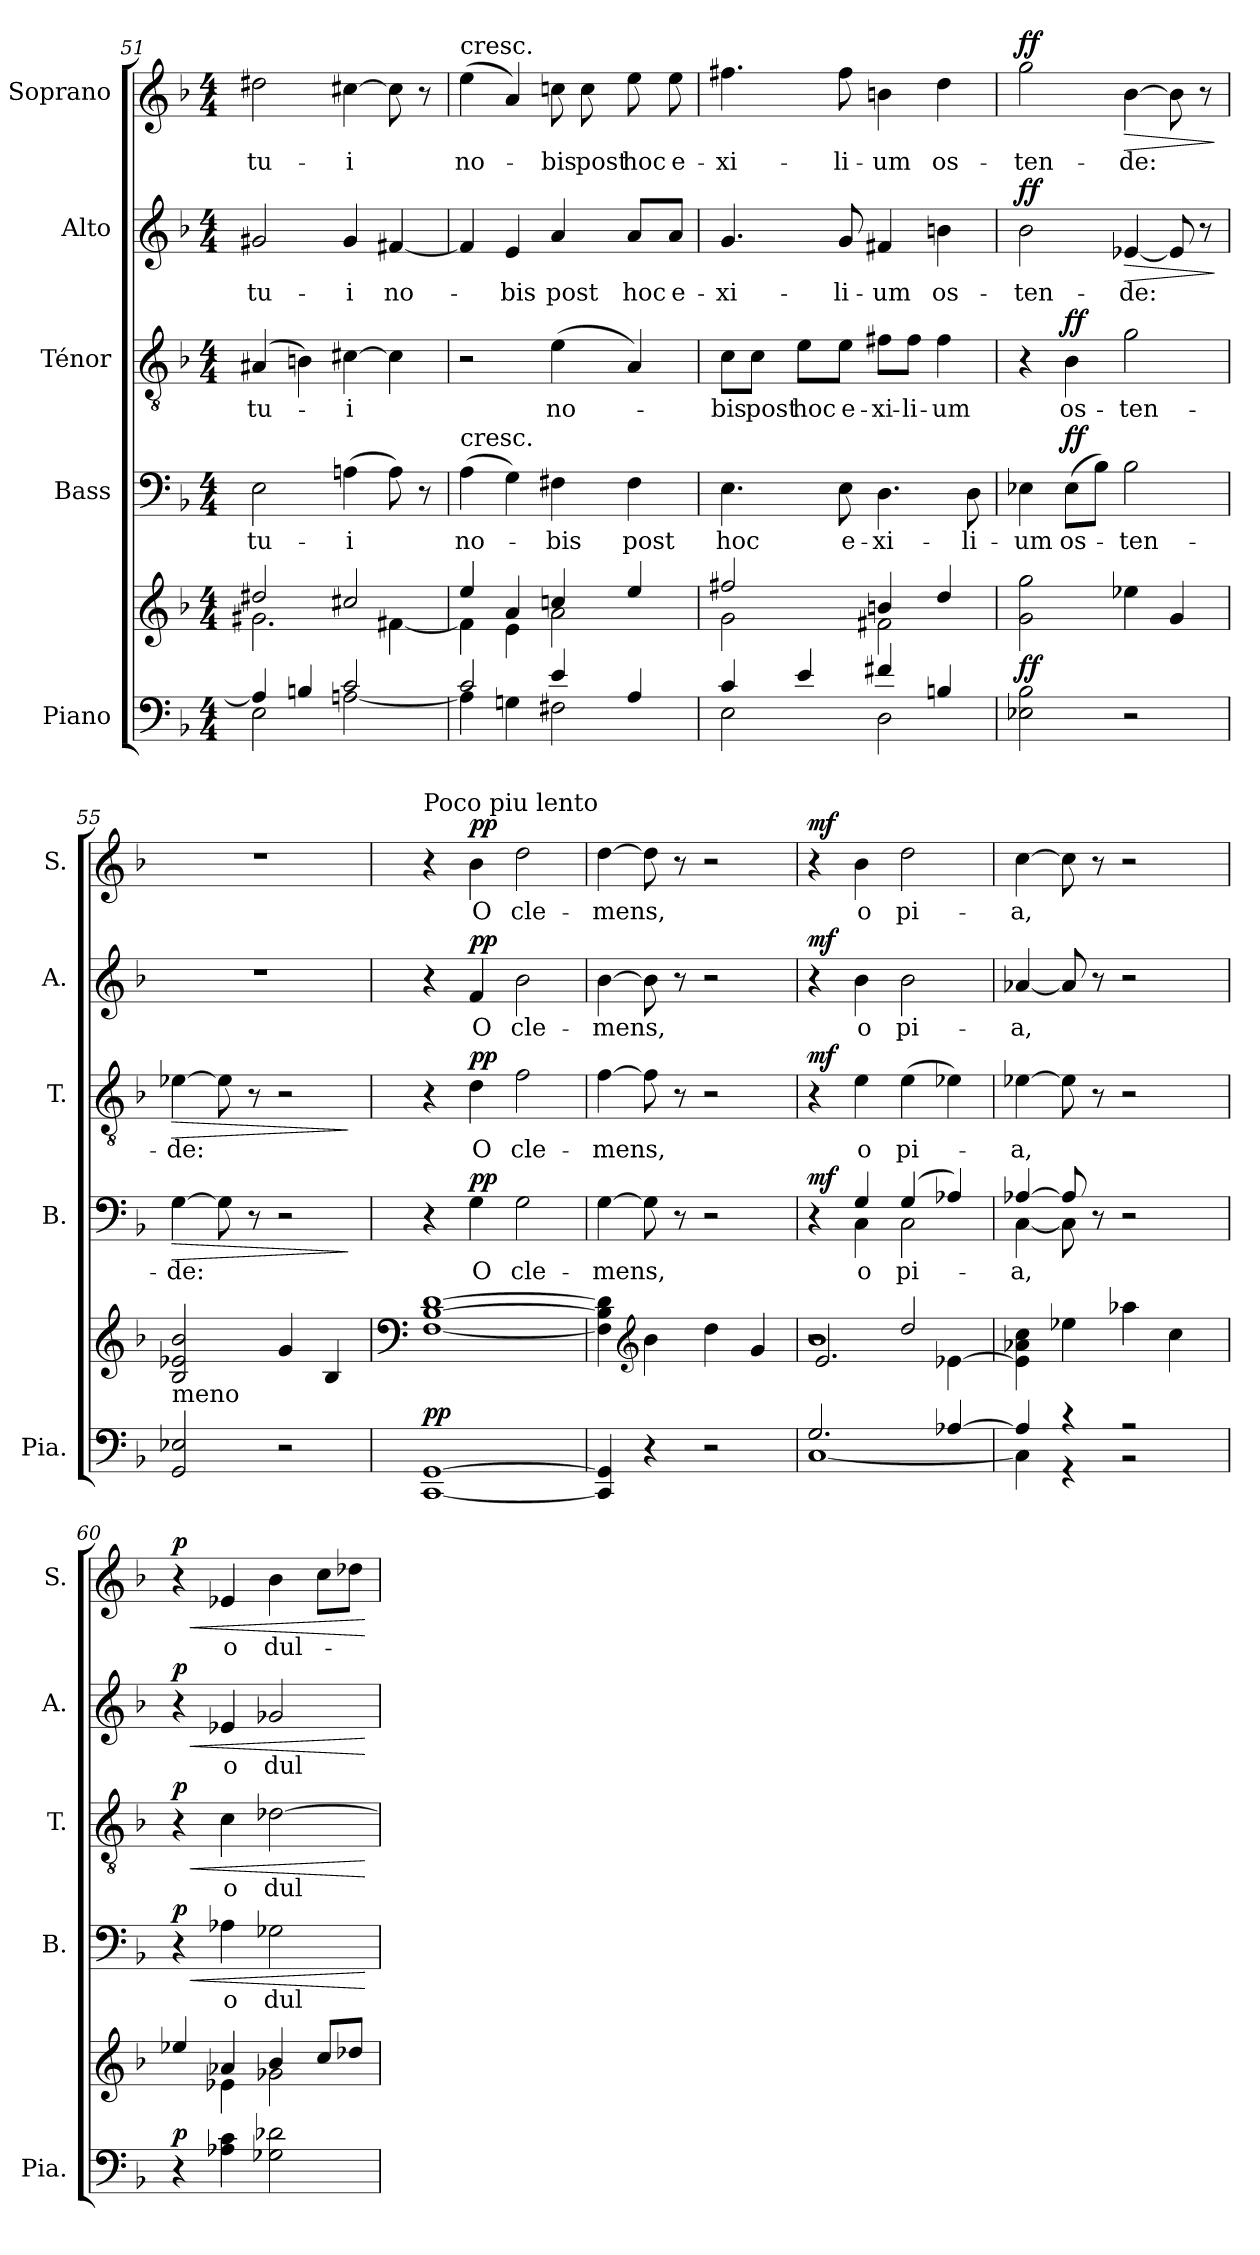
**kern	**kern	**dynam	**kern	**text	**dynam	**kern	**text	**dynam	**kern	**text	**dynam	**kern	**text	**dynam
*part5	*part5	*part5	*part4	*part4	*part4	*part3	*part3	*part3	*part2	*part2	*part2	*part1	*part1	*part1
*staff6	*staff5	*staff5/6	*staff4	*staff4	*staff4	*staff3	*staff3	*staff3	*staff2	*staff2	*staff2	*staff1	*staff1	*staff1
*I"Piano	*	*	*I"Bass	*	*	*I"Ténor	*	*	*I"Alto	*	*	*I"Soprano	*	*
*I'Pia.	*	*	*I'B.	*	*	*I'T.	*	*	*I'A.	*	*	*I'S.	*	*
!!LO:LB:g=z
*clefF4	*clefG2	*	*clefF4	*	*	*clefGv2	*	*	*clefG2	*	*	*clefG2	*	*
*k[b-]	*k[b-]	*	*k[b-]	*	*	*k[b-]	*	*	*k[b-]	*	*	*k[b-]	*	*
*M4/4	*M4/4	*	*M4/4	*	*	*M4/4	*	*	*M4/4	*	*	*M4/4	*	*
=51	=51	=51	=51	=51	=51	=51	=51	=51	=51	=51	=51	=51	=51	=51
*^	*^	*	*	*	*	*	*	*	*	*	*	*	*	*
!	!	!	!	!	!	!LO:LY:b	!	!	!LO:LY:b	!	!	!LO:LY:b	!	!	!LO:LY:b	!
4A#/]	2E\	2dd#X/	2.g#X\	.	2E\	tu-	.	(>4A#X/	tu-	.	2g#X/	tu-	.	2dd#X\	tu-	.
4Bn/	.	.	.	.	.	.	.	4Bn\)	.	.	.	.	.	.	.	.
!	!	!	!	!	!	!LO:LY:b	!	!	!LO:LY:b	!	!	!LO:LY:b	!	!	!LO:LY:b	!
2c/	[2An\	2cc#X/	.	.	(>4Ani\	-i	.	[4c#X\	-i	.	4g#/	-i	.	[4cc#X\	-i	.
!	!	!	!	!	!	!	!	!	!	!	!	!LO:LY:b	!	!	!	!
.	.	.	[4f#X\	.	8A\)	.	.	4c#\]	.	.	[4f#X/	no-	.	8cc#\]	.	.
.	.	.	.	.	8r	.	.	.	.	.	.	.	.	8r	.	.
=52	=52	=52	=52	=52	=52	=52	=52	=52	=52	=52	=52	=52	=52	=52	=52	=52
!	!	!	!	!	!	!	!	!	!	!	!	!	!	!LO:TX:a:t=cresc.	!	!
!	!	!	!	!	!LO:TX:a:t=cresc.	!	!	!	!	!	!	!	!	!	!	!
!	!	!	!	!	!	!LO:LY:b	!	!	!	!	!	!	!	!	!LO:LY:b	!
2c/	4A\]	4ee/	4f#\]	.	(>4A\	no-	.	2r	.	.	4f#/]	.	.	(>4ee\	no-	.
!	!	!	!	!	!	!	!	!	!	!	!	!LO:LY:b	!	!	!	!
.	4Gn\	4a/	4e\	.	4G\)	.	.	.	.	.	4e/	-bis	.	4a/)	.	.
!	!	!	!	!	!	!LO:LY:b	!	!	!LO:LY:b	!	!	!LO:LY:b	!	!	!LO:LY:b	!
4e/	2F#X\	4ccni/	2a\	.	4F#X\	-bis	.	(>4e\	no-	.	4a/	post	.	8ccni\	-bis	.
!	!	!	!	!	!	!	!	!	!	!	!	!	!	!	!LO:LY:b	!
.	.	.	.	.	.	.	.	.	.	.	.	.	.	8cc\	post	.
!	!	!	!	!	!	!LO:LY:b	!	!	!	!	!	!LO:LY:b	!	!	!LO:LY:b	!
4A/	.	4ee/	.	.	4F#\	post	.	4A/)	.	.	8a/L	hoc	.	8ee\	hoc	.
!	!	!	!	!	!	!	!	!	!	!	!	!LO:LY:b	!	!	!LO:LY:b	!
.	.	.	.	.	.	.	.	.	.	.	8a/J	e-	.	8ee\	e-	.
=53	=53	=53	=53	=53	=53	=53	=53	=53	=53	=53	=53	=53	=53	=53	=53	=53
!	!	!	!	!	!	!LO:LY:b	!	!	!LO:LY:b	!	!	!LO:LY:b	!	!	!LO:LY:b	!
4c/	2E\	2ff#X/	2g\	.	4.E\	hoc	.	8c\L	-bis	.	4.g/	-xi-	.	4.ff#X\	-xi-	.
!	!	!	!	!	!	!	!	!	!LO:LY:b	!	!	!	!	!	!	!
.	.	.	.	.	.	.	.	8c\J	post	.	.	.	.	.	.	.
!	!	!	!	!	!	!	!	!	!LO:LY:b	!	!	!	!	!	!	!
4e/	.	.	.	.	.	.	.	8e\L	hoc	.	.	.	.	.	.	.
!	!	!	!	!	!	!LO:LY:b	!	!	!LO:LY:b	!	!	!LO:LY:b	!	!	!LO:LY:b	!
.	.	.	.	.	8E\	e-	.	8e\J	e-	.	8g/	-li-	.	8ff#\	-li-	.
!	!	!	!	!	!	!LO:LY:b	!	!	!LO:LY:b	!	!	!LO:LY:b	!	!	!LO:LY:b	!
4f#X/	2D\	4bn/	2f#X\	.	4.D\	-xi-	.	8f#X\L	-xi-	.	4f#X/	-um	.	4bn\	-um	.
!	!	!	!	!	!	!	!	!	!LO:LY:b	!	!	!	!	!	!	!
.	.	.	.	.	.	.	.	8f#\J	-li-	.	.	.	.	.	.	.
!	!	!	!	!	!	!	!	!	!LO:LY:b	!	!	!LO:LY:b	!	!	!LO:LY:b	!
4Bn/	.	4dd/	.	.	.	.	.	4f#\	-um	.	4bn\	os-	.	4dd\	os-	.
!	!	!	!	!	!	!LO:LY:b	!	!	!	!	!	!	!	!	!	!
.	.	.	.	.	8D\	-li-	.	.	.	.	.	.	.	.	.	.
*v	*v	*	*	*	*	*	*	*	*	*	*	*	*	*	*	*
*	*v	*v	*	*	*	*	*	*	*	*	*	*	*	*	*
=54	=54	=54	=54	=54	=54	=54	=54	=54	=54	=54	=54	=54	=54	=54
!	!	!LO:DY:a=2	!	!LO:LY:b	!	!	!	!	!	!LO:LY:b	!LO:DY:a	!	!LO:LY:b	!LO:DY:a
2E-X\ 2B-i\	2g\ 2gg\	ff	4E-X\	-um	.	4r	.	.	2b-i\	-ten-	ff	2gg\	-ten-	ff
!	!	!	!	!LO:LY:b	!LO:DY:a	!	!LO:LY:b	!LO:DY:a	!	!	!	!	!	!
.	.	.	(>8E-\L	os-	ff	4B-i\	os-	ff	.	.	.	.	.	.
.	.	.	8B-\J)	.	.	.	.	.	.	.	.	.	.	.
!	!	!	!	!LO:LY:b	!	!	!LO:LY:b	!	!	!LO:LY:b	!LO:HP:b	!	!LO:LY:b	!LO:HP:b
2r	4ee-X\	.	2B-\	-ten-	.	2g\	-ten-	.	[4e-X/	-de:	>	[4b-i\	-de:	>
.	4g/	.	.	.	.	.	.	.	8e-/]	.	.	8b-\]	.	.
.	.	.	.	.	.	.	.	.	8r	.	.	8r	.	.
.	.	.	.	.	.	.	.	.	.	.	]	.	.	]
=55	=55	=55	=55	=55	=55	=55	=55	=55	=55	=55	=55	=55	=55	=55
!LO:TX:a:t=meno	!	!	!	!	!	!	!	!	!	!	!	!	!	!
!	!	!	!	!LO:LY:b	!LO:HP:b	!	!LO:LY:b	!LO:HP:b	!	!	!	!	!	!
2GG/ 2E-X/	2B-/ 2e-X/ 2b-/	.	[4G\	-de:	>	[4e-X\	-de:	>	1r	.	.	1r	.	.
.	.	.	8G\]	.	.	8e-\]	.	.	.	.	.	.	.	.
.	.	.	8r	.	.	8r	.	.	.	.	.	.	.	.
2r	4g/	.	2r	.	.	2r	.	.	.	.	.	.	.	.
.	4B-/	.	.	.	.	.	.	.	.	.	.	.	.	.
.	.	.	.	.	]	.	.	]	.	.	.	.	.	.
=56	=56	=56	=56	=56	=56	=56	=56	=56	=56	=56	=56	=56	=56	=56
*	*clefF4	*	*	*	*	*	*	*	*	*	*	*	*	*
!	!	!	!	!	!	!	!	!	!	!	!	!LO:TX:a:t=Poco piu lento	!	!
!	!	!LO:DY:a=2	!	!	!	!	!	!	!	!	!	!	!	!
[1CC [1GG	[1F [1B- [1d	pp	4r	.	.	4r	.	.	4r	.	.	4r	.	.
!	!	!	!	!LO:LY:b	!LO:DY:a	!	!LO:LY:b	!LO:DY:a	!	!LO:LY:b	!LO:DY:a	!	!LO:LY:b	!LO:DY:a
.	.	.	4G\	O	pp	4d\	O	pp	4f/	O	pp	4b-\	O	pp
!	!	!	!	!LO:LY:b	!	!	!LO:LY:b	!	!	!LO:LY:b	!	!	!LO:LY:b	!
.	.	.	2G\	cle-	.	2f\	cle-	.	2b-\	cle-	.	2dd\	cle-	.
!!LO:PB:g=z
=57	=57	=57	=57	=57	=57	=57	=57	=57	=57	=57	=57	=57	=57	=57
!	!	!	!	!LO:LY:b	!	!	!LO:LY:b	!	!	!LO:LY:b	!	!	!LO:LY:b	!
4CC/] 4GG/]	4F\] 4B-\] 4d\]	.	[4G\	-mens,	.	[4f\	-mens,	.	[4b-\	-mens,	.	[4dd\	-mens,	.
*	*clefG2	*	*	*	*	*	*	*	*	*	*	*	*	*
4r	4b-\	.	8G\]	.	.	8f\]	.	.	8b-\]	.	.	8dd\]	.	.
.	.	.	8r	.	.	8r	.	.	8r	.	.	8r	.	.
2r	4dd\	.	2r	.	.	2r	.	.	2r	.	.	2r	.	.
.	4g/	.	.	.	.	.	.	.	.	.	.	.	.	.
=58	=58	=58	=58	=58	=58	=58	=58	=58	=58	=58	=58	=58	=58	=58
*^	*^	*	*^	*	*	*	*	*	*	*	*	*	*	*
*	*	*	*^	*	*	*	*	*	*	*	*	*	*	*	*	*	*
!	!	!	!	!	!	!	!	!	!LO:DY:a	!	!	!LO:DY:a	!	!	!LO:DY:a	!	!	!LO:DY:a
2.G/	[1C	2r	1b-	2.e/	.	4r	4ryy	.	mf	4r	.	mf	4r	.	mf	4r	.	mf
!	!	!	!	!	!	!	!	!LO:LY:b	!	!	!LO:LY:b	!	!	!LO:LY:b	!	!	!LO:LY:b	!
.	.	.	.	.	.	4G/	4C\	o	.	4e\	o	.	4b-\	o	.	4b-\	o	.
!	!	!	!	!	!	!	!	!LO:LY:b	!	!	!LO:LY:b	!	!	!LO:LY:b	!	!	!LO:LY:b	!
.	.	2dd/	.	.	.	(>4G/	2C\	pi-	.	(>4e\	pi-	.	2b-\	pi-	.	2dd\	pi-	.
[4A-X/	.	.	.	[4e-X\	.	4A-X/)	.	.	.	4e-X\)	.	.	.	.	.	.	.	.
=59	=59	=59	=59	=59	=59	=59	=59	=59	=59	=59	=59	=59	=59	=59	=59	=59	=59	=59
!	!	!	!	!	!	!	!	!LO:LY:b	!	!	!LO:LY:b	!	!	!LO:LY:b	!	!	!LO:LY:b	!
*	*	*v	*v	*v	*	*	*	*	*	*	*	*	*	*	*	*	*	*
4A-/]	4C\]	4e-\] 4a-X\ 4cc\	.	[4A-X/	[4C\	-a,	.	[4e-X\	-a,	.	[4a-X/	-a,	.	[4cc\	-a,	.
4r	4r	4ee-X\	.	8A-/]	8C\]	.	.	8e-\]	.	.	8a-/]	.	.	8cc\]	.	.
.	.	.	.	8r	2ryy	.	.	8r	.	.	8r	.	.	8r	.	.
2r	2r	4aa-X\	.	2r	.	.	.	2r	.	.	2r	.	.	2r	.	.
.	.	4cc\	.	.	.	.	.	.	.	.	.	.	.	.	.	.
.	.	.	.	.	8ryy	.	.	.	.	.	.	.	.	.	.	.
*v	*v	*	*	*	*	*	*	*	*	*	*	*	*	*	*	*
=60	=60	=60	=60	=60	=60	=60	=60	=60	=60	=60	=60	=60	=60	=60	=60
*	*^	*	*	*	*	*	*	*	*	*	*	*	*	*	*
!	!	!	!LO:DY:a=2	!	!	!	!LO:HP:b	!	!	!LO:HP:b	!	!	!LO:HP:b	!	!	!LO:HP:b
!	!	!	!	!	!	!	!LO:DY:n=1:a	!	!	!LO:DY:n=1:a	!	!	!LO:DY:n=1:a	!	!	!LO:DY:n=1:a
*	*	*	*	*v	*v	*	*	*	*	*	*	*	*	*	*	*
4r	4ee-X/	4ryy	p	4r	.	< p	4r	.	< p	4r	.	< p	4r	.	< p
!	!	!	!	!	!LO:LY:b	!	!	!LO:LY:b	!	!	!LO:LY:b	!	!	!LO:LY:b	!
4A-X\ 4c\	4a-X/	4e-X\	.	4A-X\	o	.	4c\	o	.	4e-X/	o	.	4e-X/	o	.
!	!	!	!	!	!LO:LY:b	!	!	!LO:LY:b	!	!	!LO:LY:b	!	!	!LO:LY:b	!
2G-X\ 2d-X\	4b-/	2g-X\	.	2G-X\	dul-	.	[2d-X\	dul-	.	2g-X/	dul-	.	4b-\	dul-	.
.	8cc/L	.	.	.	.	.	.	.	.	.	.	.	8cc\L	.	.
.	8dd-X/J	.	.	.	.	.	.	.	.	.	.	.	8dd-X\J	.	.
*	*v	*v	*	*	*	*	*	*	*	*	*	*	*	*	*
.	.	.	.	.	[	.	.	[	.	.	[	.	.	[
=	=	=	=	=	=	=	=	=	=	=	=	=	=	=
*-	*-	*-	*-	*-	*-	*-	*-	*-	*-	*-	*-	*-	*-	*-
